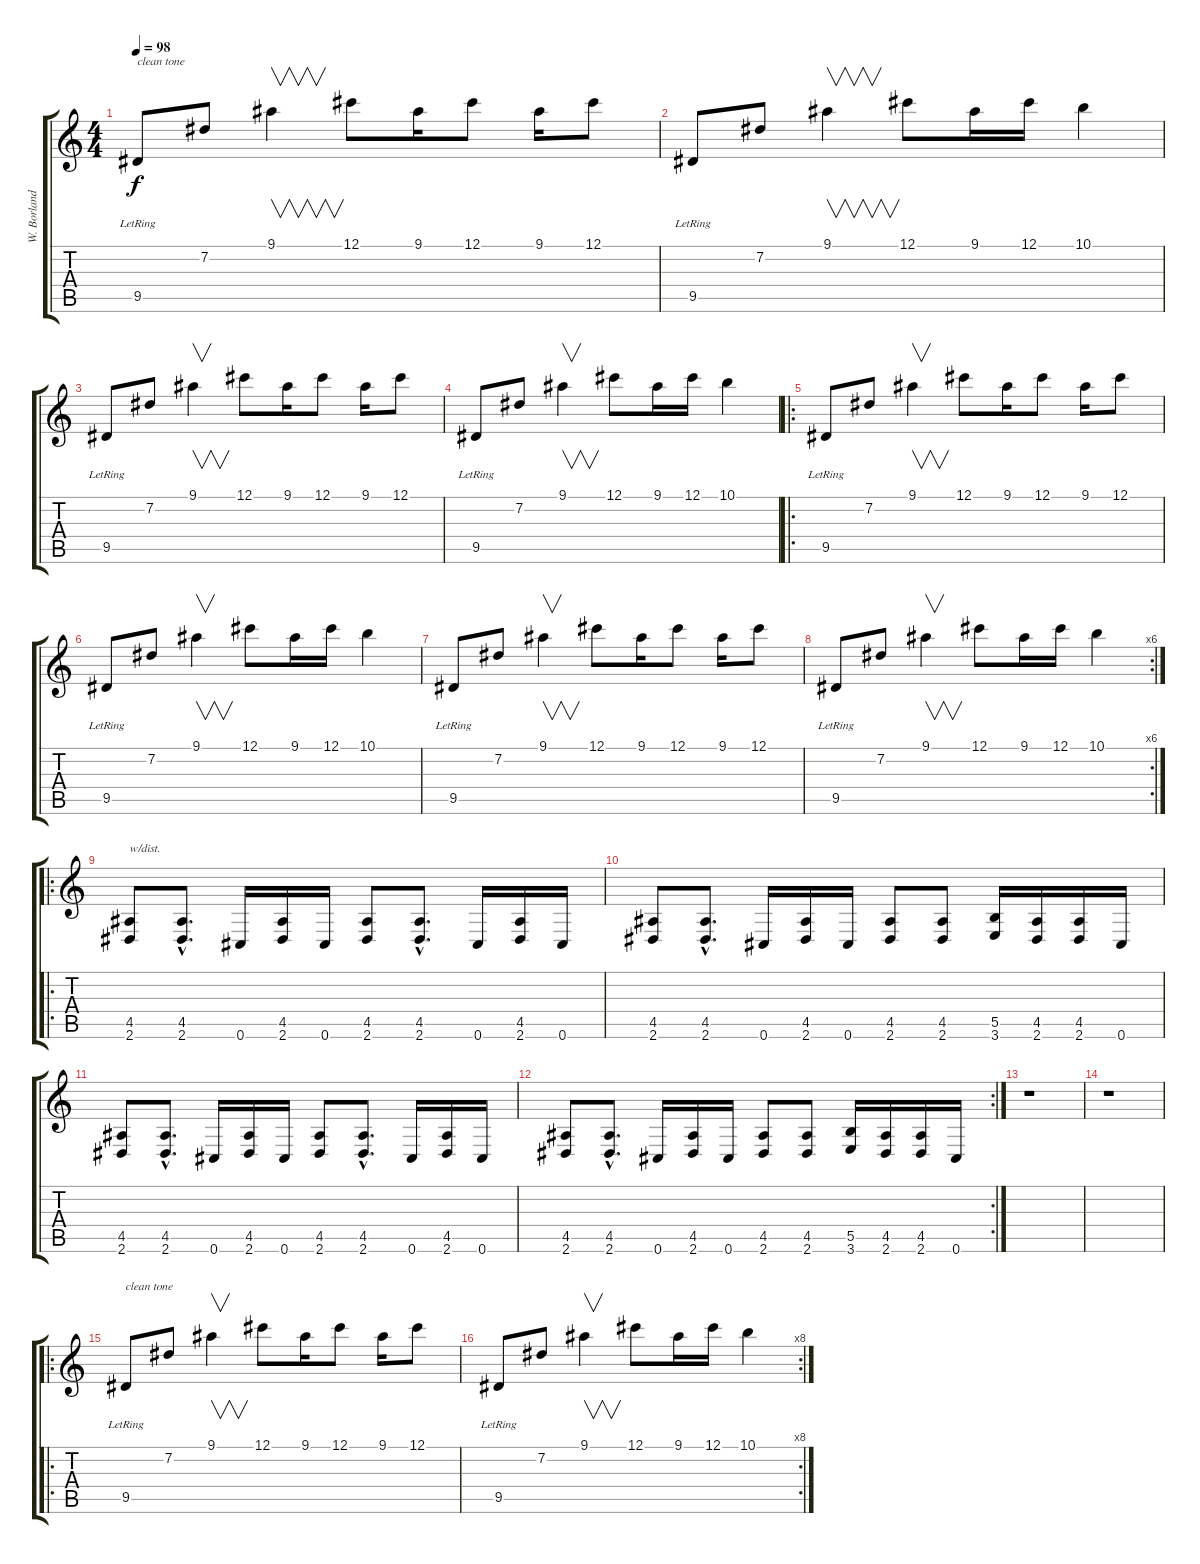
\track ("W. Borland - Gtr." "W. Borland") {instrument electricguitarclean}
\staff {score tabs}
\tuning (Db4 Ab3 E3 B2 Gb2 Db2) {hide}
\ts (4 4)
\tempo 98
\clef g2
\ks c
9.5{lr}.8{txt "clean tone" dy f instrument electricguitarclean} 7.2.8 9.1.4{v} 12.1.8 9.1.16 12.1.8 9.1.16 12.1.8 |
9.5{lr}.8 7.2.8 9.1.4{v} 12.1.8 9.1.16 12.1.16 10.1.4 |
9.5{lr}.8 7.2.8 9.1.4{v} 12.1.8 9.1.16 12.1.8 9.1.16 12.1.8 |
9.5{lr}.8 7.2.8 9.1.4{v} 12.1.8 9.1.16 12.1.16 10.1.4 |
\ro
9.5{lr}.8 7.2.8 9.1.4{v} 12.1.8 9.1.16 12.1.8 9.1.16 12.1.8 |
9.5{lr}.8 7.2.8 9.1.4{v} 12.1.8 9.1.16 12.1.16 10.1.4 |
9.5{lr}.8 7.2.8 9.1.4{v} 12.1.8 9.1.16 12.1.8 9.1.16 12.1.8 |
\rc 6
9.5{lr}.8 7.2.8 9.1.4{v} 12.1.8 9.1.16 12.1.16 10.1.4 |
\ro
(4.5 2.6).8{txt "w/dist." instrument distortionguitar} (4.5{hac} 2.6{hac}).8{d} 0.6.16 (4.5 2.6).16 0.6.16 (4.5 2.6).8 (4.5{hac} 2.6{hac}).8{d} 0.6.16 (4.5 2.6).16 0.6.16 |
(4.5 2.6).8 (4.5{hac} 2.6{hac}).8{d} 0.6.16 (4.5 2.6).16 0.6.16 (4.5 2.6).8 (4.5 2.6).8 (5.5 3.6).16 (4.5 2.6).16 (4.5 2.6).16 0.6.16 |
(4.5 2.6).8 (4.5{hac} 2.6{hac}).8{d} 0.6.16 (4.5 2.6).16 0.6.16 (4.5 2.6).8 (4.5{hac} 2.6{hac}).8{d} 0.6.16 (4.5 2.6).16 0.6.16 |
\rc 2
(4.5 2.6).8 (4.5{hac} 2.6{hac}).8{d} 0.6.16 (4.5 2.6).16 0.6.16 (4.5 2.6).8 (4.5 2.6).8 (5.5 3.6).16 (4.5 2.6).16 (4.5 2.6).16 0.6.16 |
r.1 |
r.1 |
\ro
9.5{lr}.8{txt "clean tone" instrument electricguitarclean} 7.2.8 9.1.4{v} 12.1.8 9.1.16 12.1.8 9.1.16 12.1.8 |
\rc 8
9.5{lr}.8 7.2.8 9.1.4{v} 12.1.8 9.1.16 12.1.16 10.1.4
